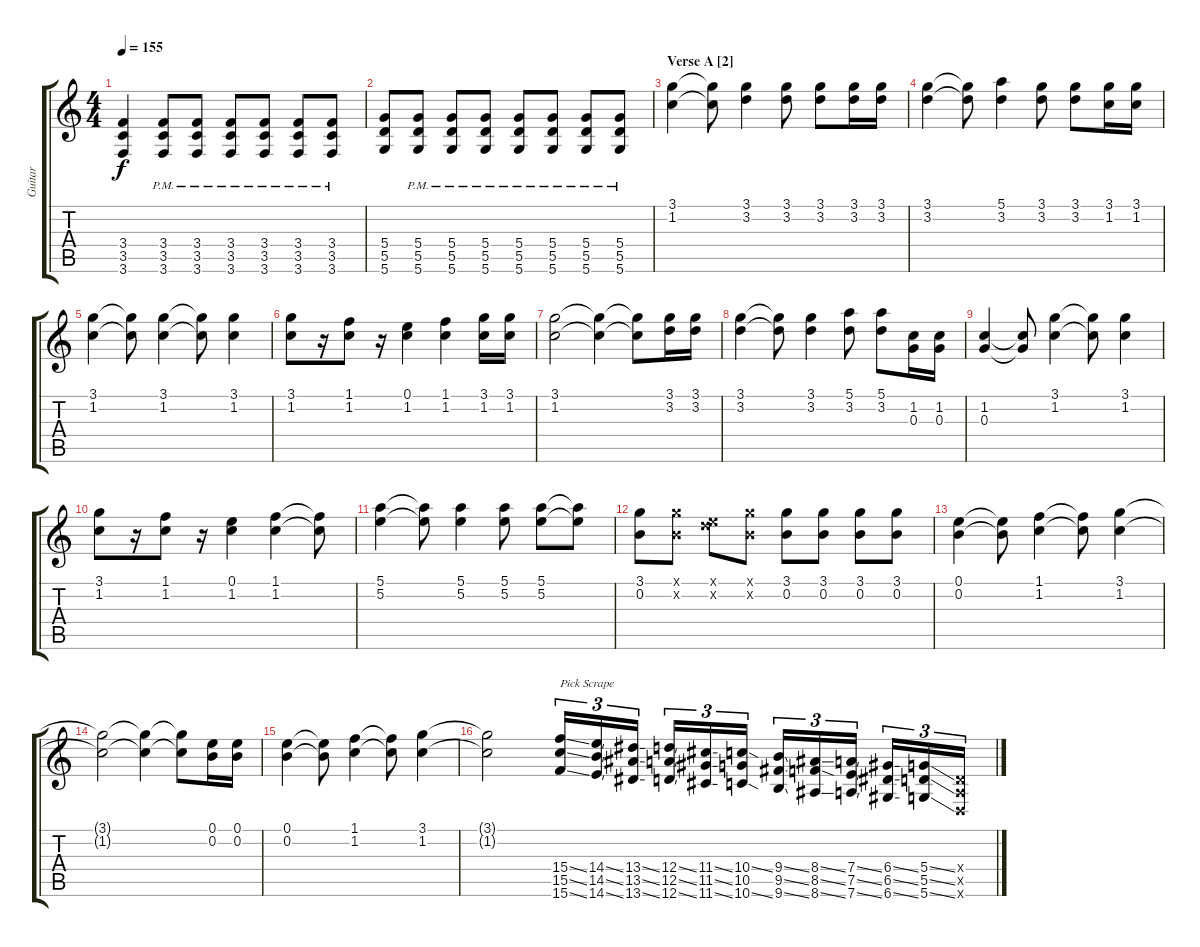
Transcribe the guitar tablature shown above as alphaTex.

\track ("Guitar" "Guitar") {instrument overdrivenguitar}
\staff {score tabs}
\tuning (E4 B3 G3 D3 A2 D2) {hide}
\ts (4 4)
\tempo 155
\clef g2
\ks c
(3.4 3.5 3.6).4{dy f} (3.4{pm} 3.5{pm} 3.6{pm}).8 (3.4{pm} 3.5{pm} 3.6{pm}).8 (3.4{pm} 3.5{pm} 3.6{pm}).8 (3.4{pm} 3.5{pm} 3.6{pm}).8 (3.4{pm} 3.5{pm} 3.6{pm}).8 (3.4{pm} 3.5{pm} 3.6{pm}).8 |
(5.4 5.5 5.6).8 (5.4{pm} 5.5{pm} 5.6{pm}).8 (5.4{pm} 5.5{pm} 5.6{pm}).8 (5.4{pm} 5.5{pm} 5.6{pm}).8 (5.4{pm} 5.5{pm} 5.6{pm}).8 (5.4{pm} 5.5{pm} 5.6{pm}).8 (5.4{pm} 5.5{pm} 5.6{pm}).8 (5.4{pm} 5.5{pm} 5.6{pm}).8 |
\section ("" "Verse A [2]")
(3.1 1.2).4 (3.1{t} 1.2{t}).8 (3.1 3.2).4 (3.1 3.2).8 (3.1 3.2).8 (3.1 3.2).16 (3.1 3.2).16 |
(3.1 3.2).4 (3.1{t} 3.2{t}).8 (5.1 3.2).4 (3.1 3.2).8 (3.1 3.2).8 (3.1 1.2).16 (3.1 1.2).16 |
(3.1 1.2).4 (3.1{t} 1.2{t}).8 (3.1 1.2).4 (3.1{t} 1.2{t}).8 (3.1 1.2).4 |
(3.1 1.2).8 r.16 (1.1 1.2).8 r.16 (0.1 1.2).4 (1.1 1.2).4 (3.1 1.2).16 (3.1 1.2).16 |
(3.1 1.2).2 (3.1{t} 1.2{t}).4 (3.1{t} 1.2{t}).8 (3.1 3.2).16 (3.1 3.2).16 |
(3.1 3.2).4 (3.1{t} 3.2{t}).8 (3.1 3.2).4 (5.1 3.2).8 (5.1 3.2).8 (1.2 0.3).16 (1.2 0.3).16 |
(1.2 0.3).4 (1.2{t} 0.3{t}).8 (3.1 1.2).4 (3.1{t} 1.2{t}).8 (3.1 1.2).4 |
(3.1 1.2).8 r.16 (1.1 1.2).8 r.16 (0.1 1.2).4 (1.1 1.2).4 (1.1{t} 1.2{t}).8 |
(5.1 5.2).4 (5.1{t} 5.2{t}).8 (5.1 5.2).4 (5.1 5.2).8 (5.1 5.2).8 (5.1{t} 5.2{t}).8 |
(3.1 0.2).8 (3.1{x} 0.2{x}).8 (0.1{x} 3.2{x}).8 (3.1{x} 0.2{x}).8 (3.1 0.2).8 (3.1 0.2).8 (3.1 0.2).8 (3.1 0.2).8 |
(0.1 0.2).4 (0.1{t} 0.2{t}).8 (1.1 1.2).4 (1.1{t} 1.2{t}).8 (3.1 1.2).4 |
(3.1{t} 1.2{t}).2 (3.1{t} 1.2{t}).4 (3.1{t} 1.2{t}).8 (0.1 0.2).16 (0.1 0.2).16 |
(0.1 0.2).4 (0.1{t} 0.2{t}).8 (1.1 1.2).4 (1.1{t} 1.2{t}).8 (3.1 1.2).4 |
(3.1{t} 1.2{t}).2 (15.4{ss} 15.5{ss} 15.6{ss}).16{tu (3 2) txt "Pick Scrape"} (14.4{ss} 14.5{ss} 14.6{ss}).16{tu (3 2)} (13.4{ss} 13.5{ss} 13.6{ss}).16{tu (3 2)} (12.4{ss} 12.5{ss} 12.6{ss}).16{tu (3 2)} (11.4{ss} 11.5{ss} 11.6{ss}).16{tu (3 2)} (10.4{ss} 10.5 10.6{ss}).16{tu (3 2)} (9.4{ss} 9.5{ss} 9.6{ss}).16{tu (3 2)} (8.4{ss} 8.5{ss} 8.6{ss}).16{tu (3 2)} (7.4{ss} 7.5{ss} 7.6{ss}).16{tu (3 2)} (6.4{ss} 6.5{ss} 6.6{ss}).16{tu (3 2)} (5.4{ss} 5.5{ss} 5.6{ss}).16{tu (3 2)} (0.4{x} 0.5{x} 0.6{x}).16{tu (3 2)}
